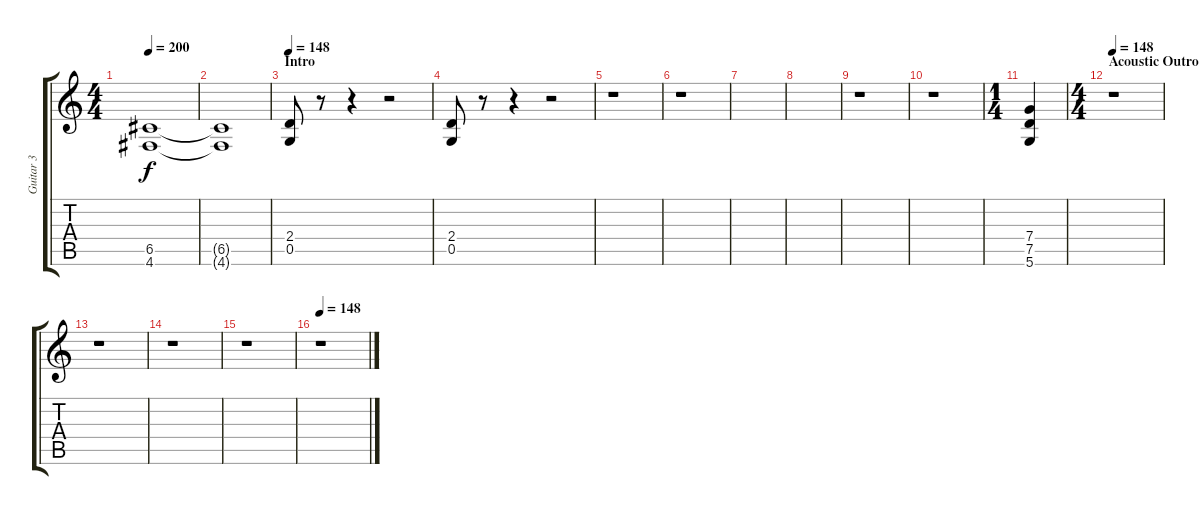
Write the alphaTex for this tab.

\track ("Guitar 3" "Guitar 3") {instrument distortionguitar}
\staff {score tabs}
\tuning (D4 A3 F3 C3 G2 D2) {hide}
\ts (4 4)
\tempo 200
\clef g2
\ks c
(6.5 4.6).1{dy f} |
(6.5{t} 4.6{t}).1 |
\section ("" "Intro")
\tempo 148
(2.4 0.5).8 r.8 r.4 r.2 |
(2.4 0.5).8 r.8 r.4 r.2 |
r.1 |
r.1 |
|
|
r.1 |
r.1 |
\ts (1 4)
(7.4 7.5 5.6).4 |
\ts (4 4)
\section ("" "Acoustic Outro")
\tempo 148
r.1 |
r.1 |
r.1 |
r.1 |
\tempo 148
r.1
